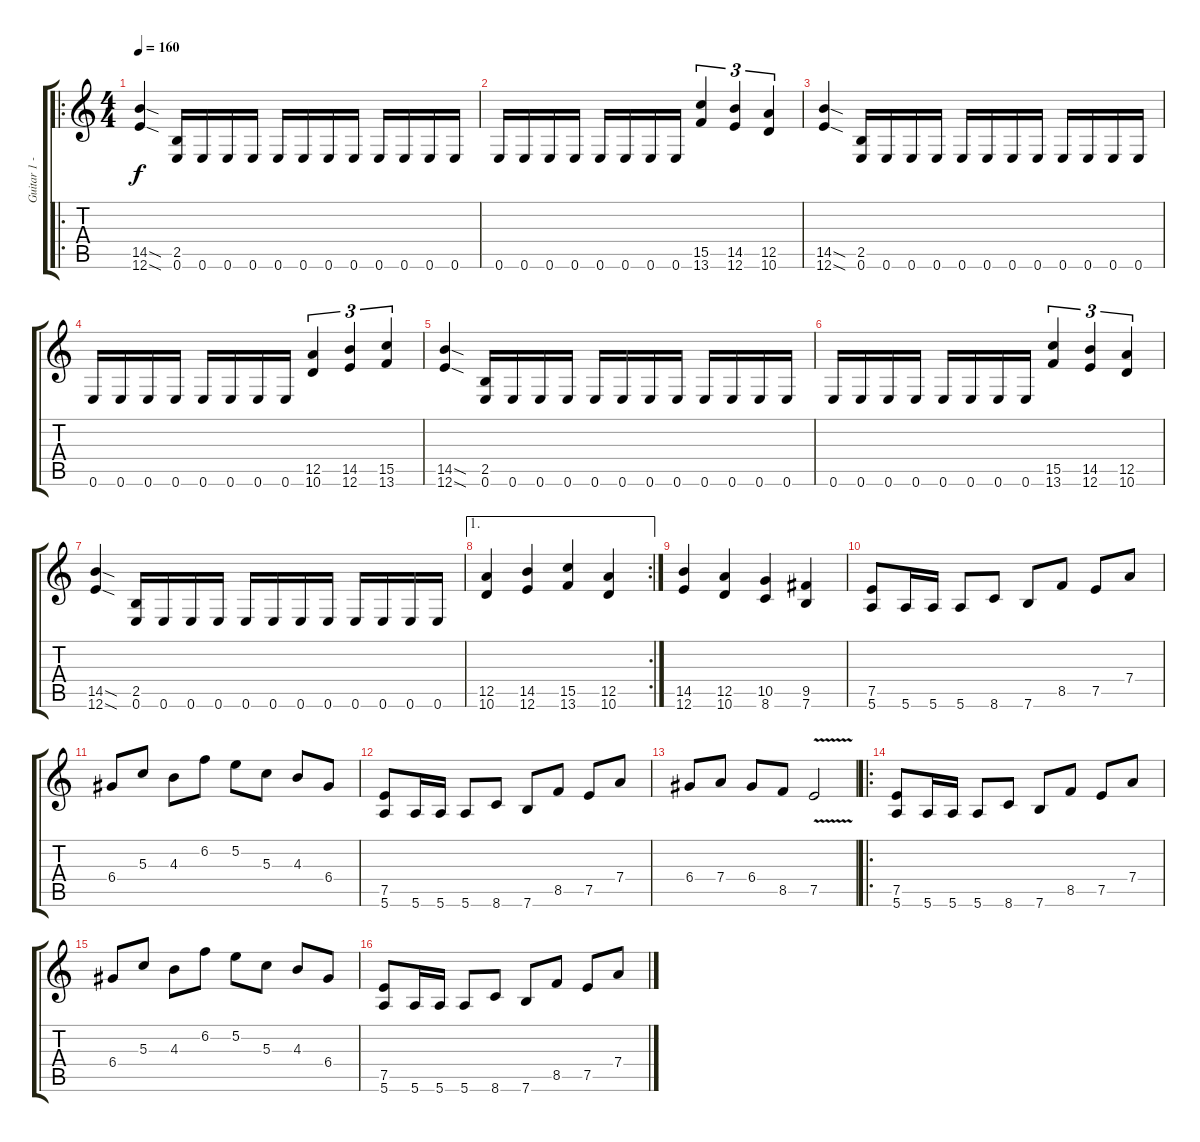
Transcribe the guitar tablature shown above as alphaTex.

\track ("Guitar 1 - BG" "Guitar 1 -") {instrument distortionguitar}
\staff {score tabs}
\tuning (E4 B3 G3 D3 A2 E2) {hide}
\ro
\ts (4 4)
\tempo 160
\clef g2
\ks c
(14.5{sod} 12.6{sod}).4{dy f instrument distortionguitar} (2.5 0.6).16 0.6.16 0.6.16 0.6.16 0.6.16 0.6.16 0.6.16 0.6.16 0.6.16 0.6.16 0.6.16 0.6.16 |
0.6.16 0.6.16 0.6.16 0.6.16 0.6.16 0.6.16 0.6.16 0.6.16 (15.5 13.6).4{tu (3 2)} (14.5 12.6).4{tu (3 2)} (12.5 10.6).4{tu (3 2)} |
(14.5{sod} 12.6{sod}).4 (2.5 0.6).16 0.6.16 0.6.16 0.6.16 0.6.16 0.6.16 0.6.16 0.6.16 0.6.16 0.6.16 0.6.16 0.6.16 |
0.6.16 0.6.16 0.6.16 0.6.16 0.6.16 0.6.16 0.6.16 0.6.16 (12.5 10.6).4{tu (3 2)} (14.5 12.6).4{tu (3 2)} (15.5 13.6).4{tu (3 2)} |
(14.5{sod} 12.6{sod}).4 (2.5 0.6).16 0.6.16 0.6.16 0.6.16 0.6.16 0.6.16 0.6.16 0.6.16 0.6.16 0.6.16 0.6.16 0.6.16 |
0.6.16 0.6.16 0.6.16 0.6.16 0.6.16 0.6.16 0.6.16 0.6.16 (15.5 13.6).4{tu (3 2)} (14.5 12.6).4{tu (3 2)} (12.5 10.6).4{tu (3 2)} |
(14.5{sod} 12.6{sod}).4 (2.5 0.6).16 0.6.16 0.6.16 0.6.16 0.6.16 0.6.16 0.6.16 0.6.16 0.6.16 0.6.16 0.6.16 0.6.16 |
\ae 1
\rc 2
(12.5 10.6).4 (14.5 12.6).4 (15.5 13.6).4 (12.5 10.6).4 |
(14.5 12.6).4 (12.5 10.6).4 (10.5 8.6).4 (9.5 7.6).4 |
(7.5 5.6).8 5.6.16 5.6.16 5.6.8 8.6.8 7.6.8 8.5.8 7.5.8 7.4.8 |
6.4.8 5.3.8 4.3.8 6.2.8 5.2.8 5.3.8 4.3.8 6.4.8 |
(7.5 5.6).8 5.6.16 5.6.16 5.6.8 8.6.8 7.6.8 8.5.8 7.5.8 7.4.8 |
6.4.8 7.4.8 6.4.8 8.5.8 7.5{v}.2 |
\ro
(7.5 5.6).8 5.6.16 5.6.16 5.6.8 8.6.8 7.6.8 8.5.8 7.5.8 7.4.8 |
6.4.8 5.3.8 4.3.8 6.2.8 5.2.8 5.3.8 4.3.8 6.4.8 |
(7.5 5.6).8 5.6.16 5.6.16 5.6.8 8.6.8 7.6.8 8.5.8 7.5.8 7.4.8
